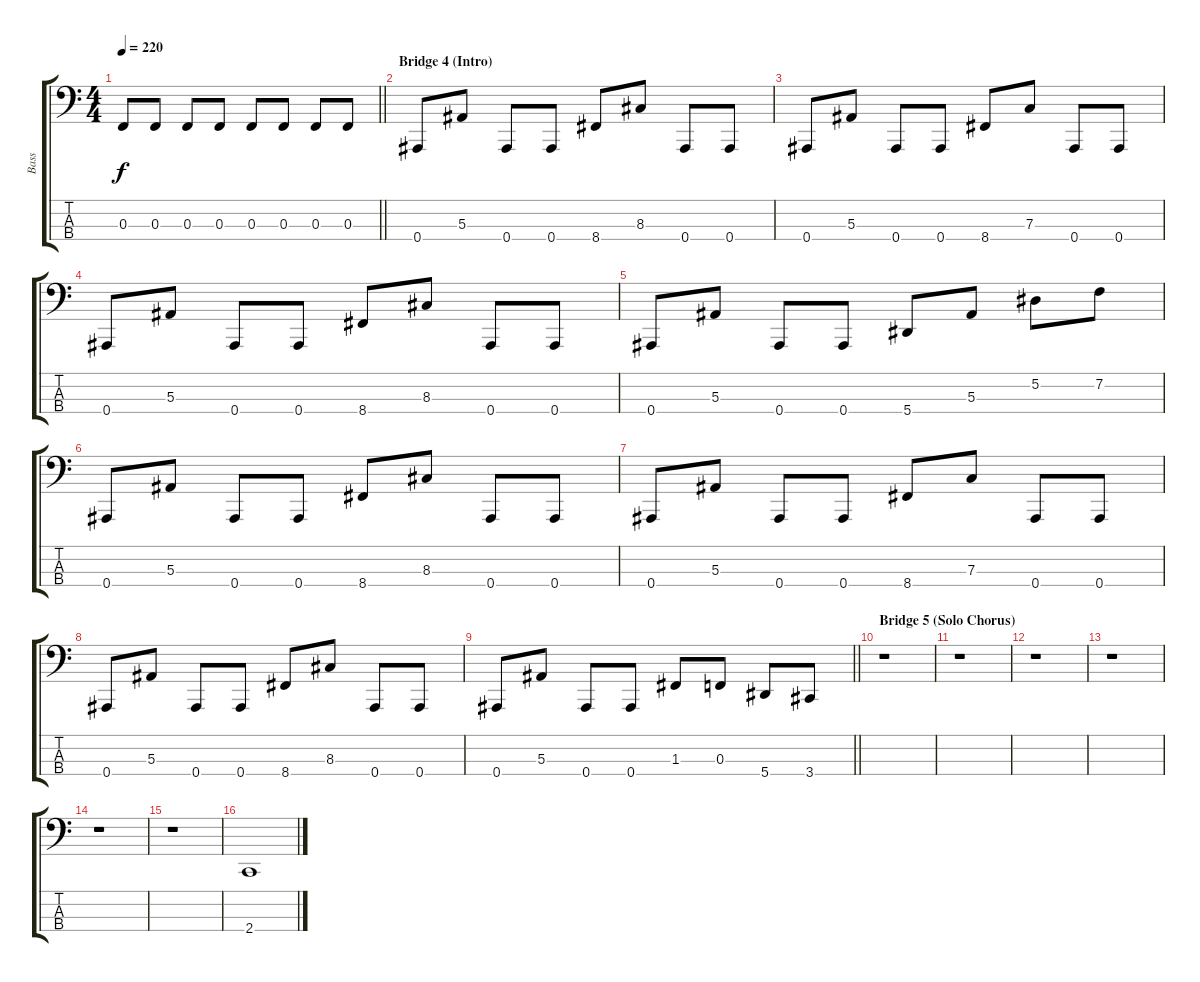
\track ("Bass" "Bass") {instrument electricbassfinger}
\staff {score tabs}
\tuning (Eb2 Bb1 F1 Bb0) {hide}
\ts (4 4)
\tempo 220
\clef f4
\barLineRight lightlight
\ks c
0.3.8{dy f} 0.3.8 0.3.8 0.3.8 0.3.8 0.3.8 0.3.8 0.3.8 |
\section ("" "Bridge 4 (Intro)")
0.4.8 5.3.8 0.4.8 0.4.8 8.4.8 8.3.8 0.4.8 0.4.8 |
0.4.8 5.3.8 0.4.8 0.4.8 8.4.8 7.3.8 0.4.8 0.4.8 |
0.4.8 5.3.8 0.4.8 0.4.8 8.4.8 8.3.8 0.4.8 0.4.8 |
0.4.8 5.3.8 0.4.8 0.4.8 5.4.8 5.3.8 5.2.8 7.2.8 |
0.4.8 5.3.8 0.4.8 0.4.8 8.4.8 8.3.8 0.4.8 0.4.8 |
0.4.8 5.3.8 0.4.8 0.4.8 8.4.8 7.3.8 0.4.8 0.4.8 |
0.4.8 5.3.8 0.4.8 0.4.8 8.4.8 8.3.8 0.4.8 0.4.8 |
\barLineRight lightlight
0.4.8 5.3.8 0.4.8 0.4.8 1.3.8 0.3.8 5.4.8 3.4.8 |
\section ("" "Bridge 5 (Solo Chorus)")
r.1 |
r.1 |
r.1 |
r.1 |
r.1 |
r.1 |
2.4.1
